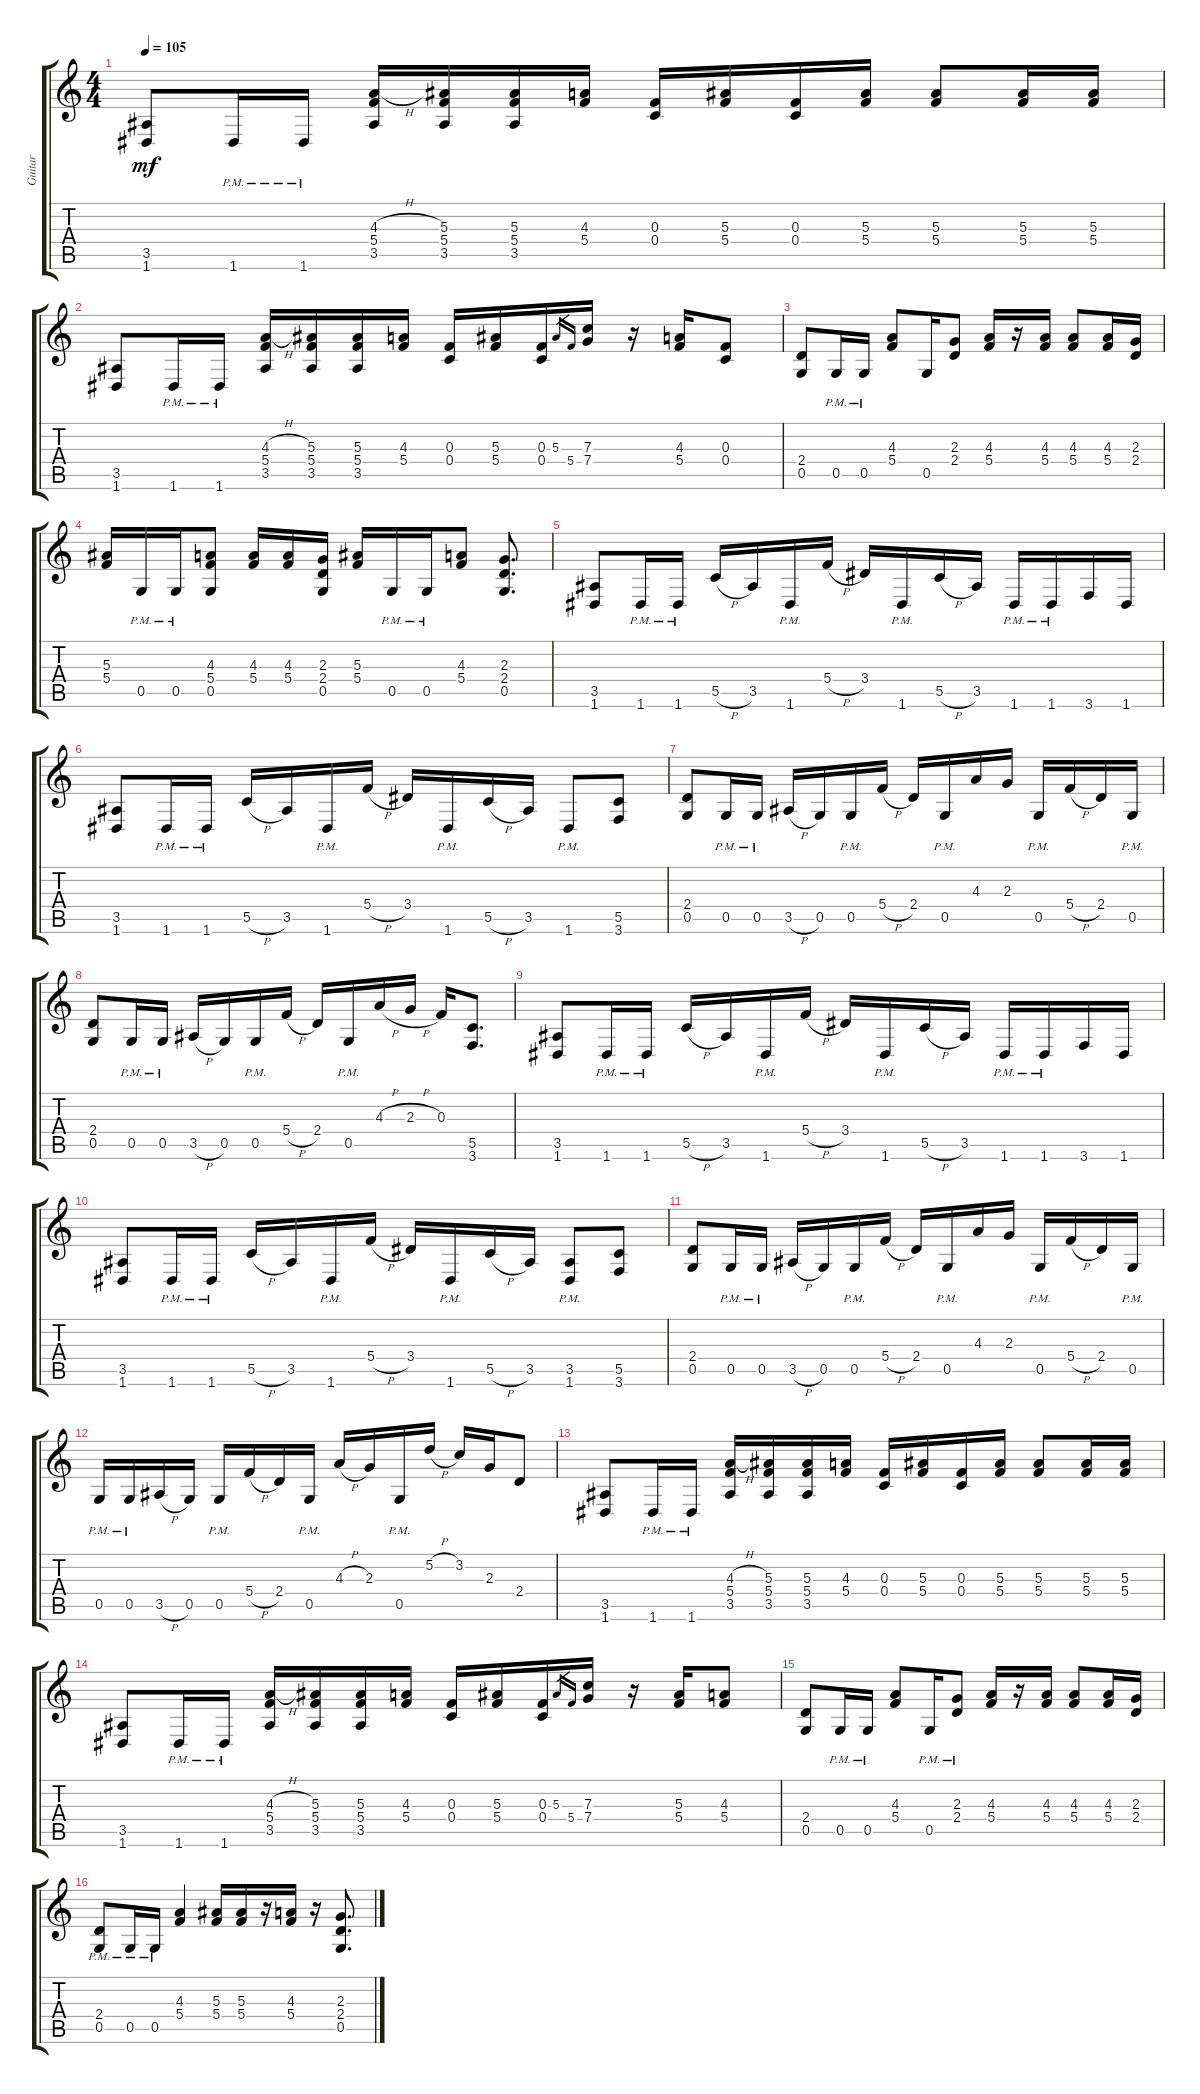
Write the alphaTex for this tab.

\track ("Guitar" "Guitar") {instrument acousticguitarsteel}
\staff {score tabs}
\tuning (D4 A3 F3 C3 G2 D2) {hide}
\ts (4 4)
\tempo 105
\clef g2
\ks c
(3.5 1.6).8{dy mf} 1.6{pm}.16 1.6{pm}.16 (4.3{h} 5.4 3.5).16 (5.3 5.4 3.5).16 (5.3 5.4 3.5).16 (4.3 5.4).16 (0.3 0.4).16 (5.3 5.4).16 (0.3 0.4).16 (5.3 5.4).16 (5.3 5.4).8 (5.3 5.4).16 (5.3 5.4).16 |
(3.5 1.6).8 1.6{pm}.16 1.6{pm}.16 (4.3{h} 5.4 3.5).16 (5.3 5.4 3.5).16 (5.3 5.4 3.5).16 (4.3 5.4).16 (0.3 0.4).16 (5.3 5.4).16 (0.3 0.4).16 5.3.16{gr} 5.4.16{gr} (7.3 7.4).16 r.16 (4.3 5.4).16 (0.3 0.4).8 |
(2.4 0.5).8 0.5{pm}.16 0.5{pm}.16 (4.3 5.4).8 0.5.16 (2.3 2.4).8 (4.3 5.4).16 r.16 (4.3 5.4).16 (4.3 5.4).8 (4.3 5.4).16 (2.3 2.4).16 |
(5.3 5.4).16 0.5{pm}.16 0.5{pm}.16 (4.3 5.4 0.5).8 (4.3 5.4).16 (4.3 5.4).16 (2.3 2.4 0.5).16 (5.3 5.4).16 0.5{pm}.16 0.5{pm}.16 (4.3 5.4).8 (2.3 2.4 0.5).8{d} |
(3.5 1.6).8 1.6{pm}.16 1.6{pm}.16 5.5{h}.16 3.5.16 1.6{pm}.16 5.4{h}.16 3.4.16 1.6{pm}.16 5.5{h}.16 3.5.16 1.6{pm}.16 1.6{pm}.16 3.6.16 1.6.16 |
(3.5 1.6).8 1.6{pm}.16 1.6{pm}.16 5.5{h}.16 3.5.16 1.6{pm}.16 5.4{h}.16 3.4.16 1.6{pm}.16 5.5{h}.16 3.5.16 1.6{pm}.8 (5.5 3.6).8 |
(2.4 0.5).8 0.5{pm}.16 0.5{pm}.16 3.5{h}.16 0.5.16 0.5{pm}.16 5.4{h}.16 2.4.16 0.5{pm}.16 4.3.16 2.3.16 0.5{pm}.16 5.4{h}.16 2.4.16 0.5{pm}.16 |
(2.4 0.5).8 0.5{pm}.16 0.5{pm}.16 3.5{h}.16 0.5.16 0.5{pm}.16 5.4{h}.16 2.4.16 0.5{pm}.16 4.3{h}.16 2.3{h}.16 0.3.16 (5.5 3.6).8{d} |
(3.5 1.6).8 1.6{pm}.16 1.6{pm}.16 5.5{h}.16 3.5.16 1.6{pm}.16 5.4{h}.16 3.4.16 1.6{pm}.16 5.5{h}.16 3.5.16 1.6{pm}.16 1.6{pm}.16 3.6.16 1.6.16 |
(3.5 1.6).8 1.6{pm}.16 1.6{pm}.16 5.5{h}.16 3.5.16 1.6{pm}.16 5.4{h}.16 3.4.16 1.6{pm}.16 5.5{h}.16 3.5.16 (3.5 1.6{pm}).8 (5.5 3.6).8 |
(2.4 0.5).8 0.5{pm}.16 0.5{pm}.16 3.5{h}.16 0.5.16 0.5{pm}.16 5.4{h}.16 2.4.16 0.5{pm}.16 4.3.16 2.3.16 0.5{pm}.16 5.4{h}.16 2.4.16 0.5{pm}.16 |
0.5{pm}.16 0.5{pm}.16 3.5{h}.16 0.5.16 0.5{pm}.16 5.4{h}.16 2.4.16 0.5{pm}.16 4.3{h}.16 2.3.16 0.5{pm}.16 5.2{h}.16 3.2.16 2.3.16 2.4.8 |
(3.5 1.6).8 1.6{pm}.16 1.6{pm}.16 (4.3{h} 5.4 3.5).16 (5.3 5.4 3.5).16 (5.3 5.4 3.5).16 (4.3 5.4).16 (0.3 0.4).16 (5.3 5.4).16 (0.3 0.4).16 (5.3 5.4).16 (5.3 5.4).8 (5.3 5.4).16 (5.3 5.4).16 |
(3.5 1.6).8 1.6{pm}.16 1.6{pm}.16 (4.3{h} 5.4 3.5).16 (5.3 5.4 3.5).16 (5.3 5.4 3.5).16 (4.3 5.4).16 (0.3 0.4).16 (5.3 5.4).16 (0.3 0.4).16 5.3.16{gr} 5.4.16{gr} (7.3 7.4).16 r.16 (5.3 5.4).16 (4.3 5.4).8 |
(2.4 0.5).8 0.5{pm}.16 0.5{pm}.16 (4.3 5.4).8 0.5{pm}.16 (2.3{pm} 2.4{pm}).8 (4.3 5.4).16 r.16 (4.3 5.4).16 (4.3 5.4).8 (4.3 5.4).16 (2.3 2.4).16 |
(2.4{pm} 0.5{pm}).8 0.5{pm}.16 0.5{pm}.16 (4.3 5.4).4 (5.3 5.4).16 (5.3 5.4).16 r.16 (4.3 5.4).16 r.16 (2.3 2.4 0.5).8{d}
